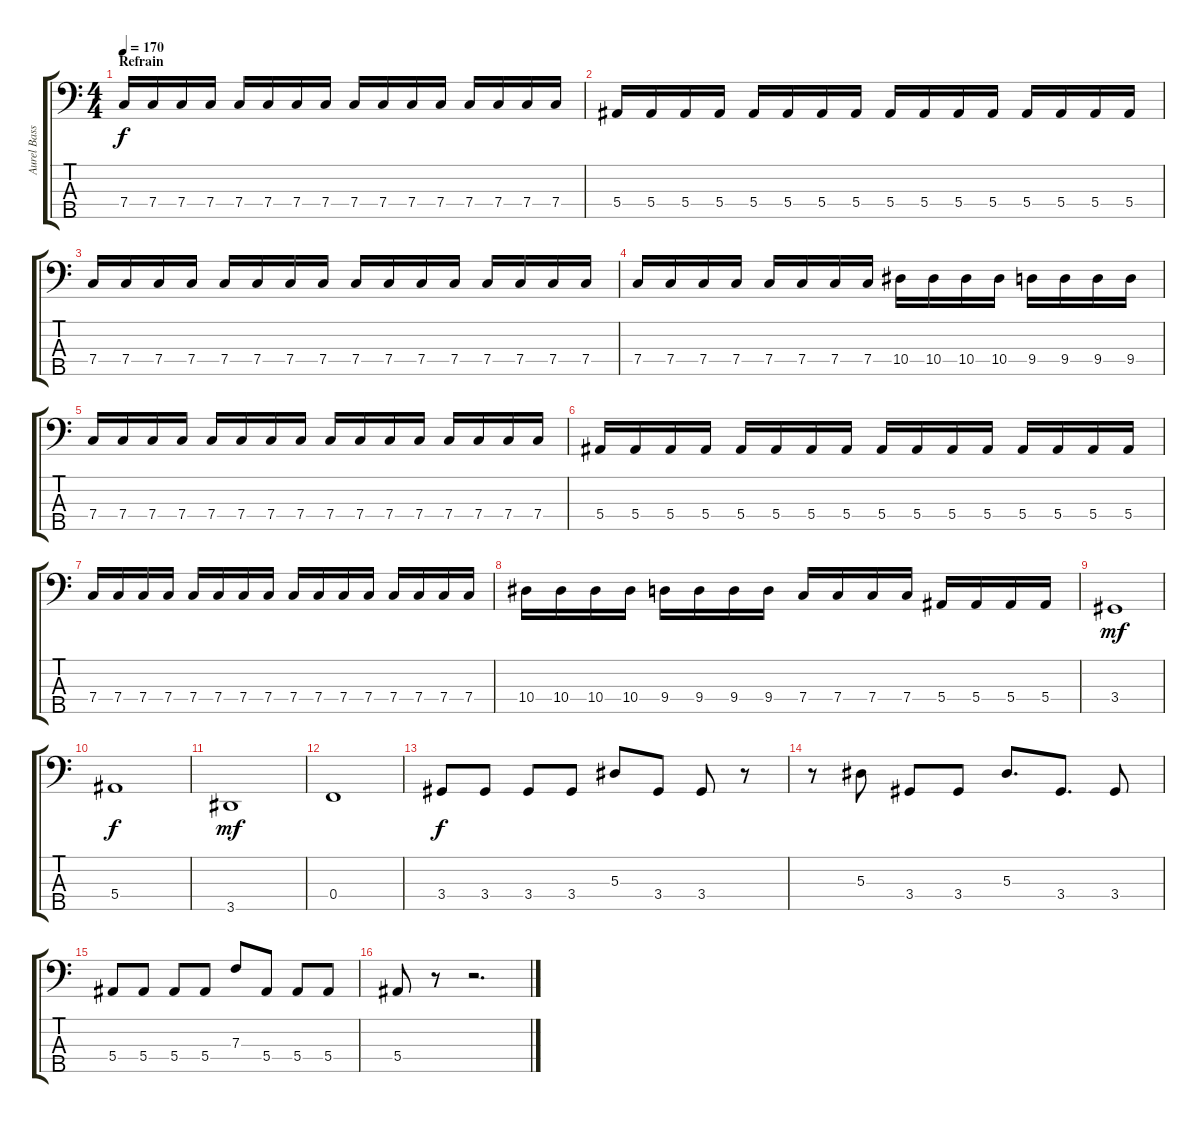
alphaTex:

\track ("Aurel Bass" "Aurel Bass") {instrument electricbassfinger}
\staff {score tabs}
\tuning (Ab2 Eb2 Bb1 F1 C1) {hide}
\ts (4 4)
\section ("" "Refrain")
\tempo 170
\clef f4
\ks c
7.4.16{dy f} 7.4.16 7.4.16 7.4.16 7.4.16 7.4.16 7.4.16 7.4.16 7.4.16 7.4.16 7.4.16 7.4.16 7.4.16 7.4.16 7.4.16 7.4.16 |
5.4.16 5.4.16 5.4.16 5.4.16 5.4.16 5.4.16 5.4.16 5.4.16 5.4.16 5.4.16 5.4.16 5.4.16 5.4.16 5.4.16 5.4.16 5.4.16 |
7.4.16 7.4.16 7.4.16 7.4.16 7.4.16 7.4.16 7.4.16 7.4.16 7.4.16 7.4.16 7.4.16 7.4.16 7.4.16 7.4.16 7.4.16 7.4.16 |
7.4.16 7.4.16 7.4.16 7.4.16 7.4.16 7.4.16 7.4.16 7.4.16 10.4.16 10.4.16 10.4.16 10.4.16 9.4.16 9.4.16 9.4.16 9.4.16 |
7.4.16 7.4.16 7.4.16 7.4.16 7.4.16 7.4.16 7.4.16 7.4.16 7.4.16 7.4.16 7.4.16 7.4.16 7.4.16 7.4.16 7.4.16 7.4.16 |
5.4.16 5.4.16 5.4.16 5.4.16 5.4.16 5.4.16 5.4.16 5.4.16 5.4.16 5.4.16 5.4.16 5.4.16 5.4.16 5.4.16 5.4.16 5.4.16 |
7.4.16 7.4.16 7.4.16 7.4.16 7.4.16 7.4.16 7.4.16 7.4.16 7.4.16 7.4.16 7.4.16 7.4.16 7.4.16 7.4.16 7.4.16 7.4.16 |
10.4.16 10.4.16 10.4.16 10.4.16 9.4.16 9.4.16 9.4.16 9.4.16 7.4.16 7.4.16 7.4.16 7.4.16 5.4.16 5.4.16 5.4.16 5.4.16 |
3.4.1{dy mf} |
5.4.1{dy f} |
3.5.1{dy mf} |
0.4.1 |
3.4.8{dy f} 3.4.8 3.4.8 3.4.8 5.3.8 3.4.8 3.4.8 r.8 |
r.8 5.3.8 3.4.8 3.4.8 5.3.8{d} 3.4.8{d} 3.4.8 |
5.4.8 5.4.8 5.4.8 5.4.8 7.3.8 5.4.8 5.4.8 5.4.8 |
5.4.8 r.8 r.2{d}
